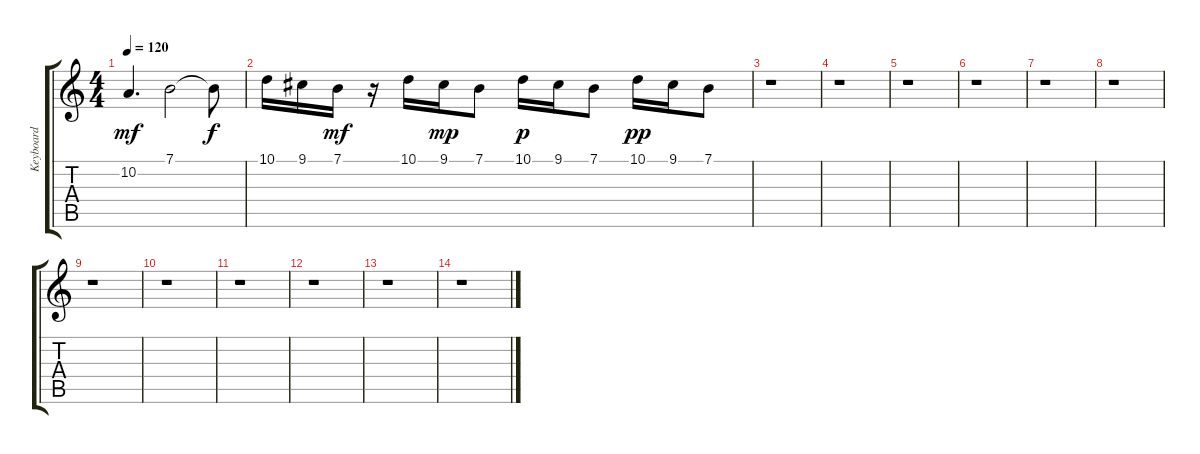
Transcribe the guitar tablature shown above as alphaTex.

\track ("Keyboard" "Keyboard") {instrument altosax}
\staff {score tabs}
\tuning (E4 B3 G3 D3 A2 E2) {hide}
\ts (4 4)
\tempo 120
\clef g2
\ks c
10.2.4{d dy mf} 7.1.2 7.1{t}.8{dy f} |
10.1.16 9.1.16 7.1.16{dy mf} r.16 10.1.16 9.1.16{dy mp} 7.1.8 10.1.16{dy p} 9.1.16 7.1.8 10.1.16{dy pp} 9.1.16 7.1.8 |
r.1 |
r.1 |
r.1 |
r.1 |
r.1 |
r.1 |
r.1 |
r.1 |
r.1 |
r.1 |
r.1 |
r.1
